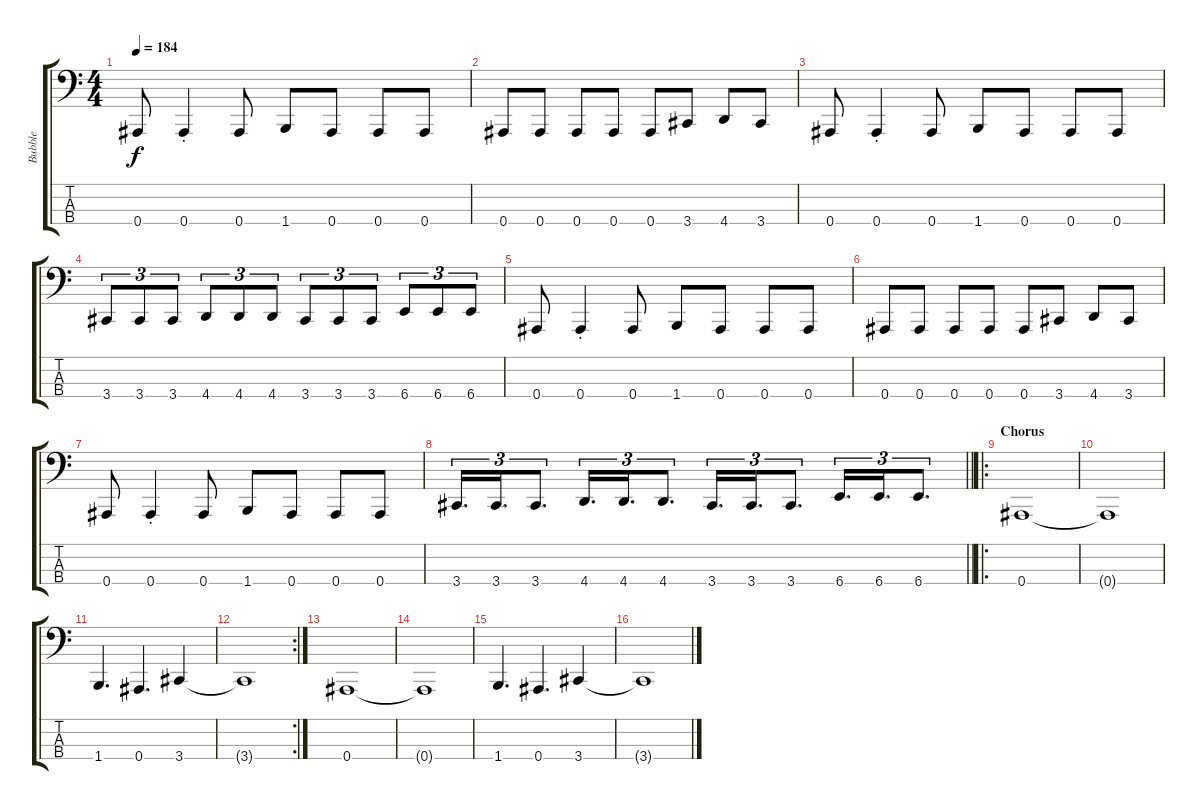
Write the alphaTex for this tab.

\track ("Bubble" "Bubble") {instrument electricbasspick}
\staff {score tabs}
\tuning (Eb2 Bb1 F1 Bb0) {hide}
\ts (4 4)
\tempo 184
\clef f4
\ks c
0.4.8{dy f} 0.4{st}.4 0.4.8 1.4.8 0.4.8 0.4.8 0.4.8 |
0.4.8 0.4.8 0.4.8 0.4.8 0.4.8 3.4.8 4.4.8 3.4.8 |
0.4.8 0.4{st}.4 0.4.8 1.4.8 0.4.8 0.4.8 0.4.8 |
3.4.8{tu (3 2)} 3.4.8{tu (3 2)} 3.4.8{tu (3 2)} 4.4.8{tu (3 2)} 4.4.8{tu (3 2)} 4.4.8{tu (3 2)} 3.4.8{tu (3 2)} 3.4.8{tu (3 2)} 3.4.8{tu (3 2)} 6.4.8{tu (3 2)} 6.4.8{tu (3 2)} 6.4.8{tu (3 2)} |
0.4.8 0.4{st}.4 0.4.8 1.4.8 0.4.8 0.4.8 0.4.8 |
0.4.8 0.4.8 0.4.8 0.4.8 0.4.8 3.4.8 4.4.8 3.4.8 |
0.4.8 0.4{st}.4 0.4.8 1.4.8 0.4.8 0.4.8 0.4.8 |
\barLineRight lightlight
3.4.16{d tu (3 2)} 3.4.16{d tu (3 2)} 3.4.8{d tu (3 2)} 4.4.16{d tu (3 2)} 4.4.16{d tu (3 2)} 4.4.8{d tu (3 2)} 3.4.16{d tu (3 2)} 3.4.16{d tu (3 2)} 3.4.8{d tu (3 2)} 6.4.16{d tu (3 2)} 6.4.16{d tu (3 2)} 6.4.8{d tu (3 2)} |
\ro
\section ("" "Chorus")
0.4.1 |
0.4{t}.1 |
1.4.4{d} 0.4.4{d} 3.4.4 |
\rc 2
3.4{t}.1 |
0.4.1 |
0.4{t}.1 |
1.4.4{d} 0.4.4{d} 3.4.4 |
3.4{t}.1
